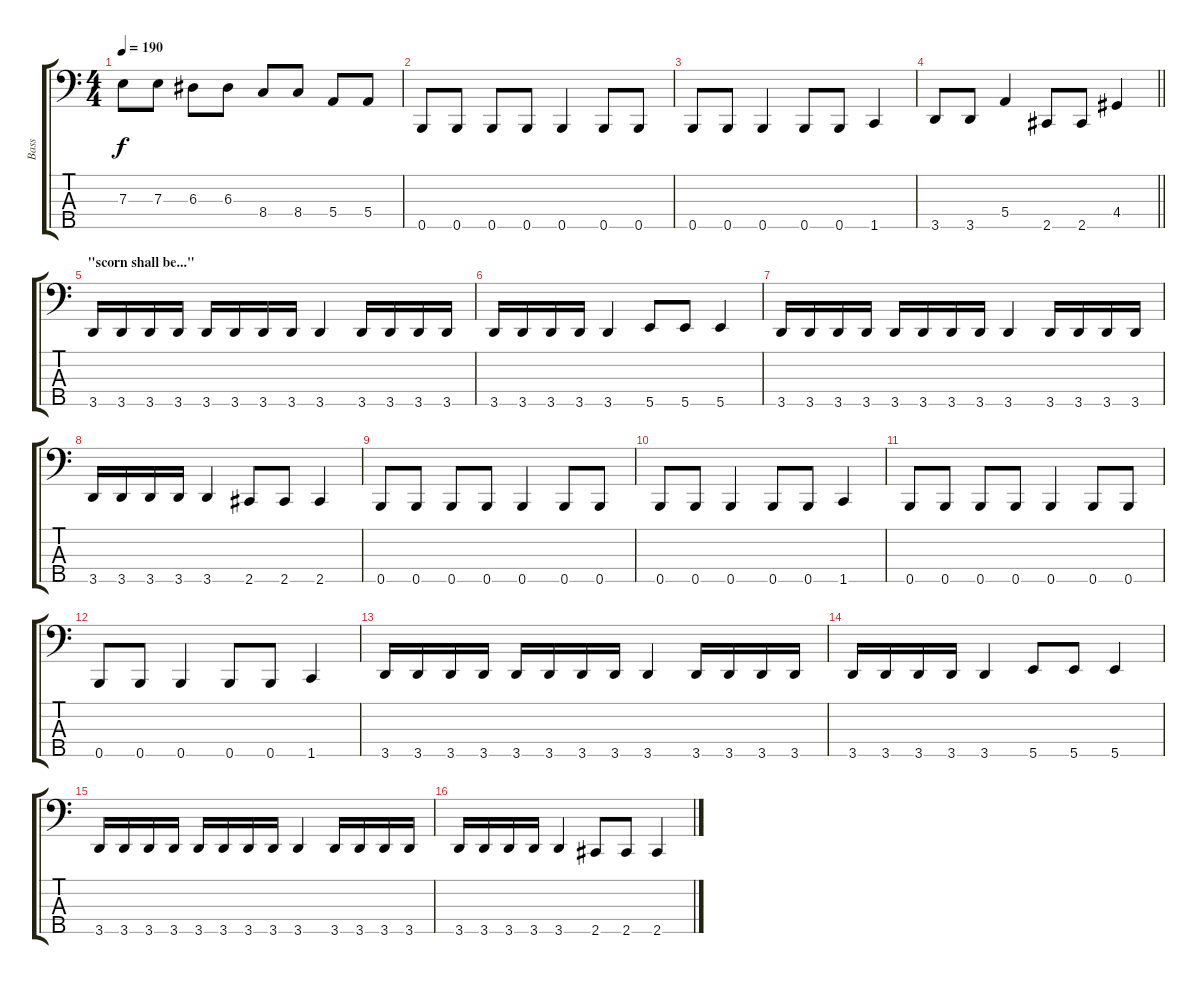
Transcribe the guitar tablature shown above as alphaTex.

\track ("Bass" "Bass") {instrument electricbassfinger}
\staff {score tabs}
\tuning (G2 D2 A1 E1 B0) {hide}
\ts (4 4)
\tempo 190
\clef f4
\ks c
7.3.8{dy f} 7.3.8 6.3.8 6.3.8 8.4.8 8.4.8 5.4.8 5.4.8 |
0.5.8 0.5.8 0.5.8 0.5.8 0.5.4 0.5.8 0.5.8 |
0.5.8 0.5.8 0.5.4 0.5.8 0.5.8 1.5.4 |
\barLineRight lightlight
3.5.8 3.5.8 5.4.4 2.5.8 2.5.8 4.4.4 |
\section ("" "\"scorn shall be...\"")
3.5.16 3.5.16 3.5.16 3.5.16 3.5.16 3.5.16 3.5.16 3.5.16 3.5.4 3.5.16 3.5.16 3.5.16 3.5.16 |
3.5.16 3.5.16 3.5.16 3.5.16 3.5.4 5.5.8 5.5.8 5.5.4 |
3.5.16 3.5.16 3.5.16 3.5.16 3.5.16 3.5.16 3.5.16 3.5.16 3.5.4 3.5.16 3.5.16 3.5.16 3.5.16 |
3.5.16 3.5.16 3.5.16 3.5.16 3.5.4 2.5.8 2.5.8 2.5.4 |
0.5.8 0.5.8 0.5.8 0.5.8 0.5.4 0.5.8 0.5.8 |
0.5.8 0.5.8 0.5.4 0.5.8 0.5.8 1.5.4 |
0.5.8 0.5.8 0.5.8 0.5.8 0.5.4 0.5.8 0.5.8 |
0.5.8 0.5.8 0.5.4 0.5.8 0.5.8 1.5.4 |
3.5.16 3.5.16 3.5.16 3.5.16 3.5.16 3.5.16 3.5.16 3.5.16 3.5.4 3.5.16 3.5.16 3.5.16 3.5.16 |
3.5.16 3.5.16 3.5.16 3.5.16 3.5.4 5.5.8 5.5.8 5.5.4 |
3.5.16 3.5.16 3.5.16 3.5.16 3.5.16 3.5.16 3.5.16 3.5.16 3.5.4 3.5.16 3.5.16 3.5.16 3.5.16 |
3.5.16 3.5.16 3.5.16 3.5.16 3.5.4 2.5.8 2.5.8 2.5.4
